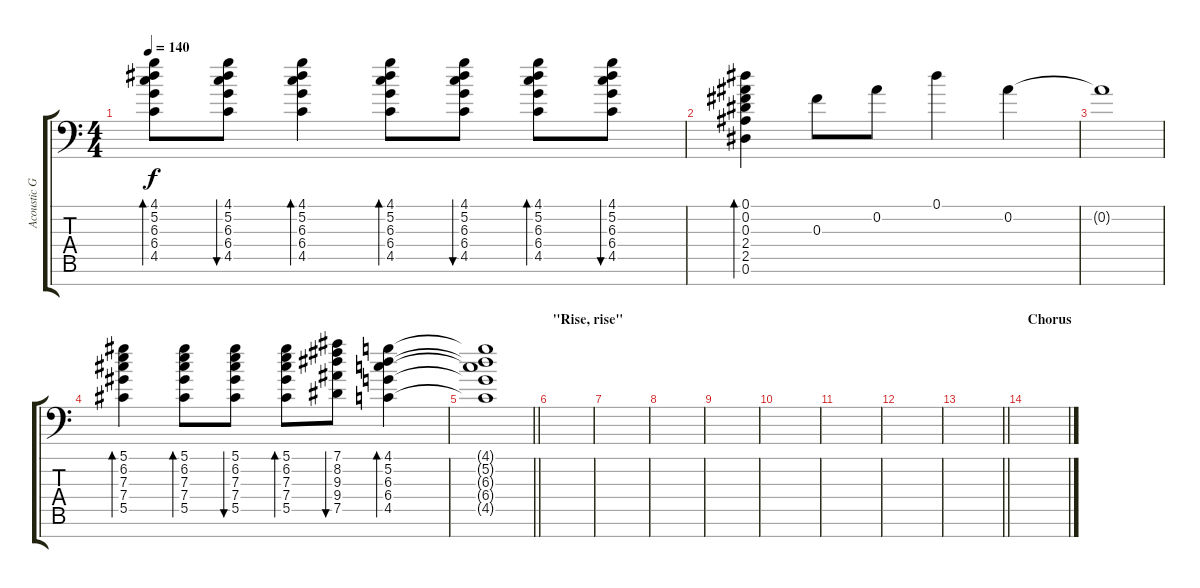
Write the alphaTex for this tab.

\track ("Acoustic Guitar" "Acoustic G") {instrument acousticguitarsteel}
\staff {score tabs}
\tuning (Eb4 Bb3 Gb3 Db3 Ab2 Eb2 Bb1) {hide}
\ts (4 4)
\tempo 140
\clef f4
\ks c
(4.1 5.2 6.3 6.4 4.5).8{bd 120 dy f} (4.1 5.2 6.3 6.4 4.5).8{bu 120} (4.1 5.2 6.3 6.4 4.5).4{bd 120} (4.1 5.2 6.3 6.4 4.5).8{bd 120} (4.1 5.2 6.3 6.4 4.5).8{bu 120} (4.1 5.2 6.3 6.4 4.5).8{bd 120} (4.1 5.2 6.3 6.4 4.5).8{bu 120} |
(0.1 0.2 0.3 2.4 2.5 0.6).4{bd 240} 0.3.8 0.2.8 0.1.4 0.2.4 |
0.2{t}.1 |
(5.1 6.2 7.3 7.4 5.5).4{bd 240} (5.1 6.2 7.3 7.4 5.5).8{bd 240} (5.1 6.2 7.3 7.4 5.5).8{bu 120} (5.1 6.2 7.3 7.4 5.5).8{bd 240} (7.1 8.2 9.3 9.4 7.5).8{bu 120} (4.1 5.2 6.3 6.4 4.5).4{bd 120} |
\barLineRight lightlight
(4.1{t} 5.2{t} 6.3{t} 6.4{t} 4.5{t}).1 |
\section ("" "\"Rise, rise\"")
|
|
|
|
|
|
|
\barLineRight lightlight
|
\section ("" "Chorus")
